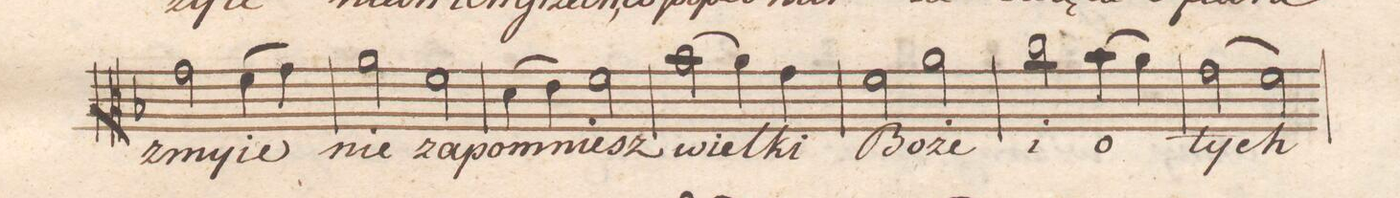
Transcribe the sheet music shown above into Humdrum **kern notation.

**kern	**text	**dynam
*I"Alto.	*	*
*clefC3	*	*
*k[b-]	*	*
*met(c|)	*	*
*M2/2	*	*
2g\	zmy-	.
(4f\	-ie	.
4g\)	.	.
=41	=41	=41
2a\	nie	.
2f\	za-	.
=42	=42	=42
(4d\	-pom-	.
4e\)	.	.
2f\	-nieſz	.
=43	=43	=43
(2b-\	wiel-	.
4a\)	.	.
4g\	-ki	.
=44	=44	=44
2f\	Bo-	.
2a\	-że	.
=45	=45	=45
2cc\	i	.
(4b-\	o	.
4a\)	.	.
=46	=46	=46
(2g\	tych	.
2f\)	.	.
=47	=47	=47
*-	*-	*-
